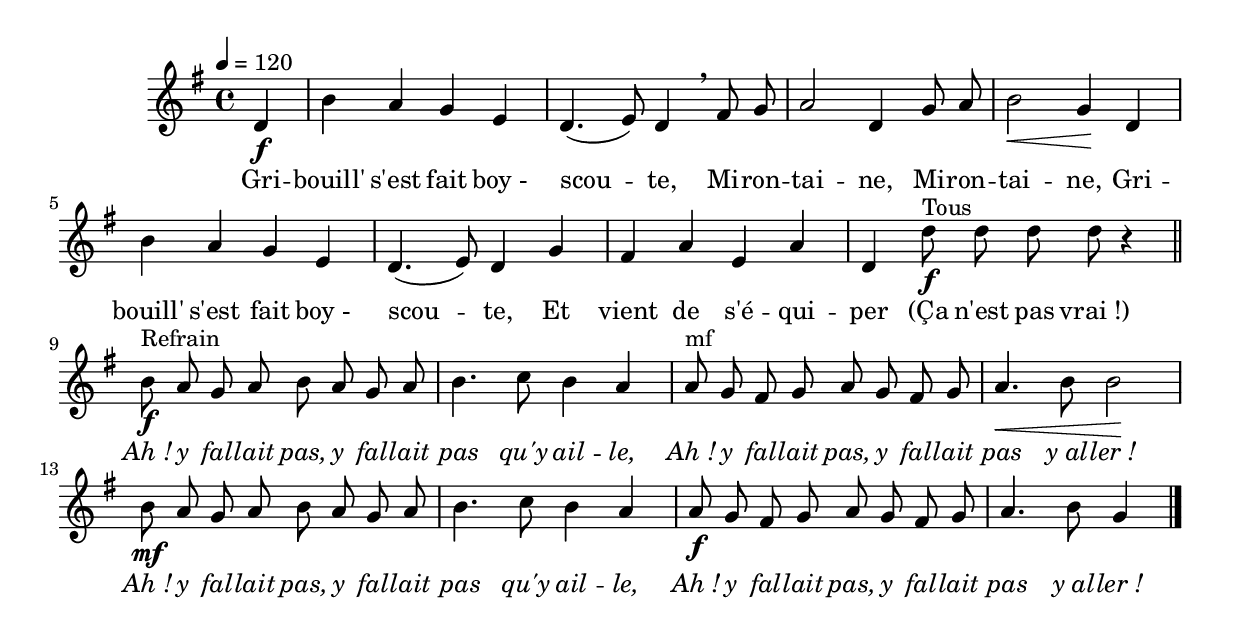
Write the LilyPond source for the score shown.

%Compilation:lilypond GribouilleSEstFaitBoyScoute.ly
%Apercu:evince GribouilleSEstFaitBoyScoute.pdf
%Esclaves:timidity -ia GribouilleSEstFaitBoyScoute.midi
\version "2.12.1"
\include "italiano.ly"

\header {
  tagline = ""
  composer = ""
}                                        

MetriqueArmure = {
  \tempo 4=120
  \time 4/4
  \key sol \major
}

italique = { \override Score . LyricText #'font-shape = #'italic }

roman = { \override Score . LyricText #'font-shape = #'roman }

MusiqueTheme = \relative do' {
	\partial 4 re4\f
	si'4 la sol mi
	re4.( mi8) re4 \breathe fad8 sol
	la2 re,4 sol8 la
	si2\< sol4\! re
	si'4 la sol mi
	re4.( mi8) re4 sol
	fad4 la mi la
	re,4 re'8^Tous\f re re re r4 \bar "||"
	si8^Refrain\f la sol la si la sol la
	si4. do8 si4 la
	la8^mf sol fad sol la sol fad sol
	la4.\< si8 si2\!
	si8\mf la sol la si la sol la
	si4. do8 si4 la
	la8\f sol fad sol la sol fad sol
	\partial 4*3 la4. si8 sol4 \bar "|."
}

Paroles = \lyricmode {
	Gri -- bouill' s'est fait boy_- scou -- te,
	Mi -- ron -- tai -- ne, Mi -- ron -- tai -- ne,
	Gri -- bouill' s'est fait boy_- scou -- te,
	Et vient de s'é -- qui -- per
	(Ça n'est pas vrai_!)
	
	\italique Ah_! y fal -- lait pas, y fal -- lait pas qu'y ail -- le,
	Ah_! y fal -- lait pas, y fal -- lait pas y_al -- ler_!
	Ah_! y fal -- lait pas, y fal -- lait pas qu'y ail -- le,
	Ah_! y fal -- lait pas, y fal -- lait pas y_al -- ler_!
}

\score{
    \new Staff <<
      \set Staff.midiInstrument = "flute"
      \new Voice = "theme" {
	\autoBeamOff
	\MetriqueArmure
	\MusiqueTheme
      }
      \new Lyrics \lyricsto theme {
	\Paroles
      }                       
    >>
\layout{}
\midi{}
}
